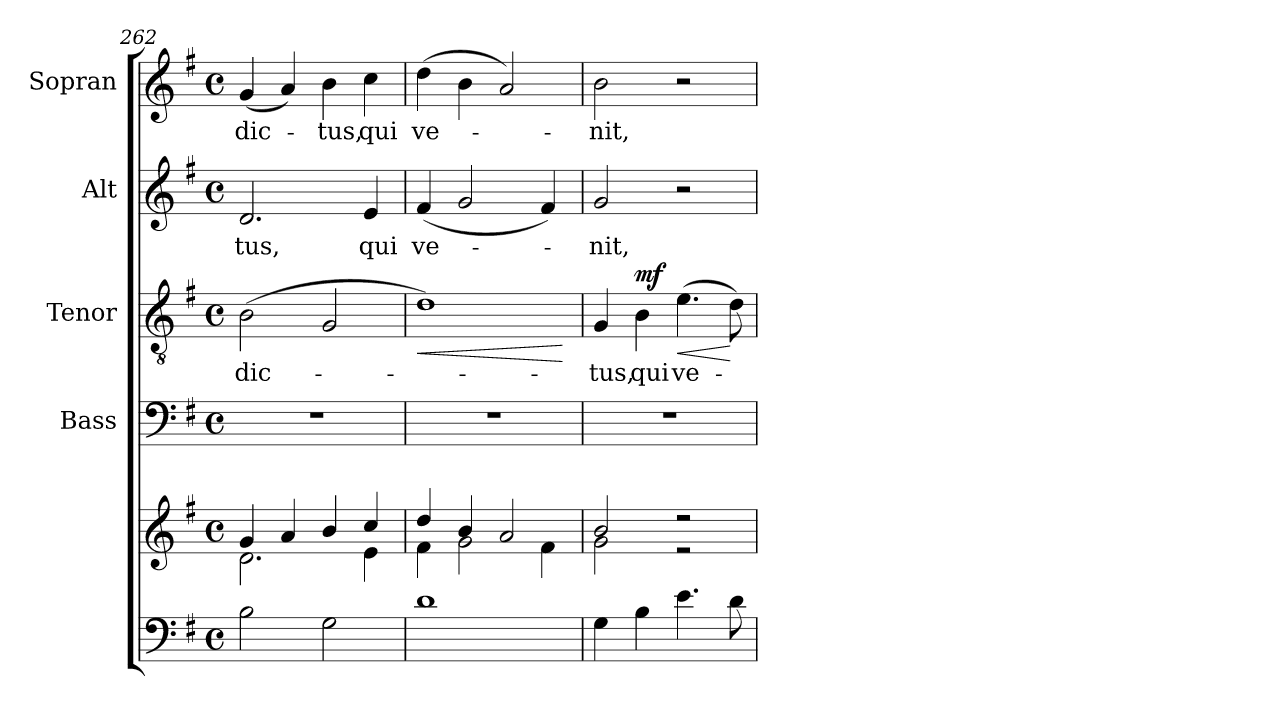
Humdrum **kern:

**kern	**kern	**kern	**kern	**text	**dynam	**kern	**text	**kern	**text
*part5	*part5	*part4	*part3	*part3	*part3	*part2	*part2	*part1	*part1
*staff6	*staff5	*staff4	*staff3	*staff3	*staff3	*staff2	*staff2	*staff1	*staff1
*	*	*I"Bass	*I"Tenor	*	*	*I"Alt	*	*I"Sopran	*
*	*	*I'B.	*I'T.	*	*	*I'A.	*	*I'S.	*
*clefF4	*clefG2	*clefF4	*clefGv2	*	*	*clefG2	*	*clefG2	*
*k[f#]	*k[f#]	*k[f#]	*k[f#]	*	*	*k[f#]	*	*k[f#]	*
*G:	*G:	*G:	*G:	*	*	*G:	*	*G:	*
*M4/4	*M4/4	*M4/4	*M4/4	*	*	*M4/4	*	*M4/4	*
*met(c)	*met(c)	*met(c)	*met(c)	*	*	*met(c)	*	*met(c)	*
=262	=262	=262	=262	=262	=262	=262	=262	=262	=262
*	*^	*	*	*	*	*	*	*	*
!	!	!	!	!	!LO:LY:b	!	!	!LO:LY:b	!	!LO:LY:b
2B\	4g/	2.d\	1r	(>2B\	-dic-	.	2.d/	-tus,	(<4g/	-dic-
.	4a/	.	.	.	.	.	.	.	4a/)	.
!	!	!	!	!	!	!	!	!	!	!LO:LY:b
2G\	4b/	.	.	2G/	.	.	.	.	4b\	-tus,
!	!	!	!	!	!	!	!	!LO:LY:b	!	!LO:LY:b
.	4cc/	4e\	.	.	.	.	4e/	qui	4cc\	qui
=263	=263	=263	=263	=263	=263	=263	=263	=263	=263	=263
!	!	!	!	!	!	!LO:HP:b	!	!	!	!
!	!	!	!	!	!	!LO:HP:n=1:b	!	!LO:LY:b	!	!LO:LY:b
1d	4dd/	4f#\	1r	1d)	.	< >	(<4f#/	ve-	(>4dd\	ve-
.	4b/	2g\	.	.	.	.	2g/	.	4b\	.
.	2a/	.	.	.	.	.	.	.	2a/)	.
.	.	4f#\	.	.	.	.	4f#/)	.	.	.
*	*v	*v	*	*	*	*	*	*	*	*
.	.	.	.	.	[	.	.	.	.
=264	=264	=264	=264	=264	=264	=264	=264	=264	=264
*	*^	*	*	*	*	*	*	*	*
!	!	!	!	!	!LO:LY:b	!	!	!LO:LY:b	!	!LO:LY:b
4G\	2b/	2g\	1r	4G/	-tus,	.	2g/	-nit,	2b\	-nit,
!	!	!	!	!	!LO:LY:b	!LO:DY:n=1:a	!	!	!	!
4B\	.	.	.	4B\	qui	] mf	.	.	.	.
!	!	!	!	!	!LO:LY:b	!LO:HP:b	!	!	!	!
4.e\	2r	2r	.	(>4.e\	ve-	<	2r	.	2r	.
8d\	.	.	.	8d\)	.	[	.	.	.	.
*	*v	*v	*	*	*	*	*	*	*	*
=	=	=	=	=	=	=	=	=	=
*-	*-	*-	*-	*-	*-	*-	*-	*-	*-
